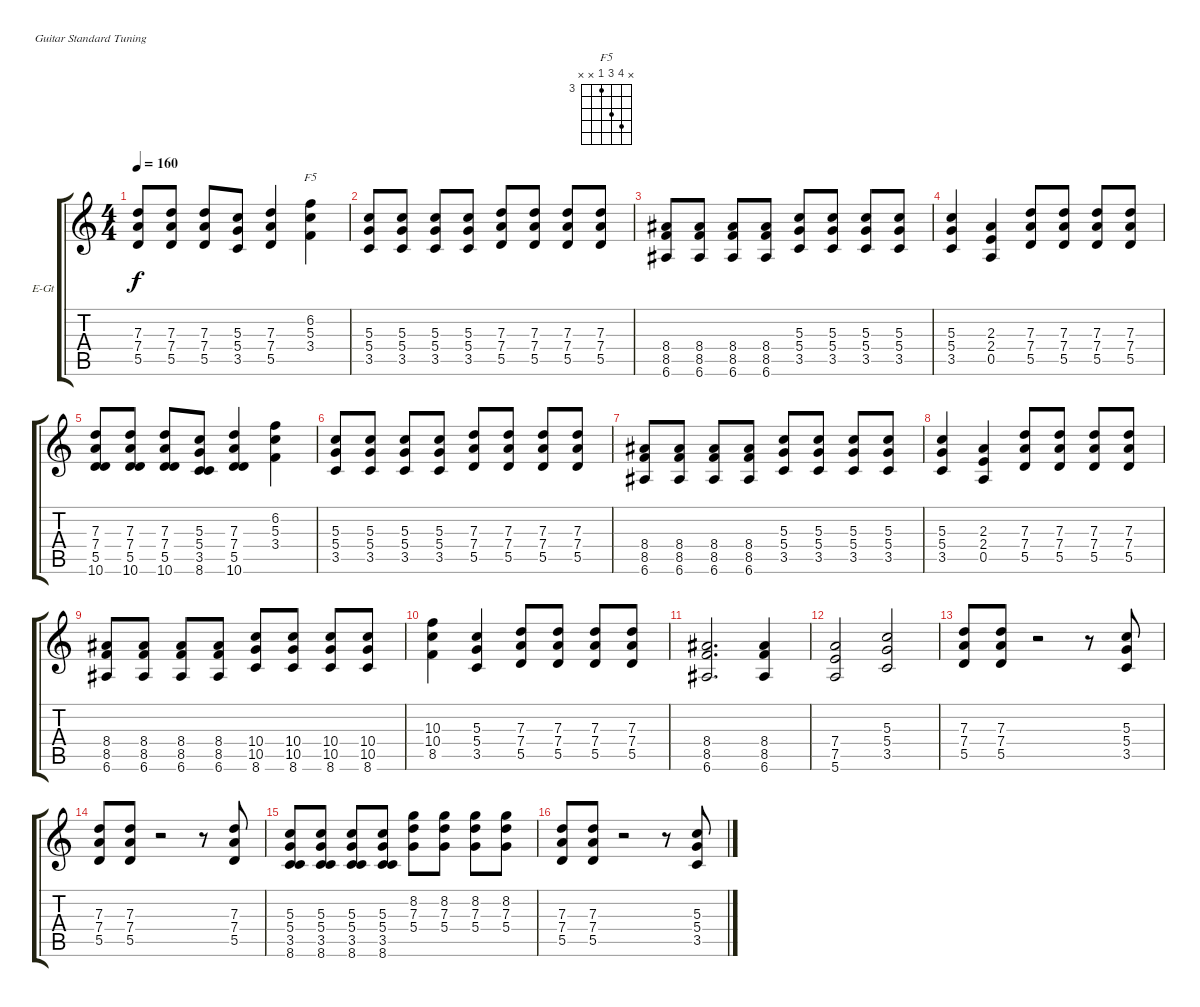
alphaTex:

\defaultSystemsLayout 4
\bracketExtendMode groupsimilarinstruments
\firstSystemTrackNameOrientation horizontal
\otherSystemsTrackNameOrientation horizontal
\track ("Electric Guitar (Drive)" "E-Gt") {instrument overdrivenguitar}
\staff {score tabs}
\tuning (E4 B3 G3 D3 A2 E2)
\chord ("F5" x 6 5 3 x x) {firstfret 3}
\ts (4 4)
\tempo 160
\clef g2
\ks c
(7.4 5.5 7.3).8{dy f} (7.4 5.5 7.3).8 (7.4 5.5 7.3).8 (5.4 3.5 5.3).8 (7.4 5.5 7.3).4 (5.3 3.4 6.2).4{ch "F5"} |
(5.4 3.5 5.3).8 (5.4 3.5 5.3).8 (5.4 3.5 5.3).8 (5.4 3.5 5.3).8 (7.4 5.5 7.3).8 (7.4 5.5 7.3).8 (7.4 5.5 7.3).8 (7.4 5.5 7.3).8 |
(8.4 8.5 6.6).8 (8.4 8.5 6.6).8 (8.4 8.5 6.6).8 (8.4 8.5 6.6).8 (5.4 3.5 5.3).8 (5.4 3.5 5.3).8 (5.4 3.5 5.3).8 (5.4 3.5 5.3).8 |
(5.4 3.5 5.3).4 (2.4 0.5 2.3).4 (7.4 5.5 7.3).8 (7.4 5.5 7.3).8 (7.4 5.5 7.3).8 (7.4 5.5 7.3).8 |
(7.4 5.5 10.6 7.3).8 (7.4 5.5 10.6 7.3).8 (7.4 5.5 10.6 7.3).8 (5.4 3.5 8.6 5.3).8 (7.4 5.5 10.6 7.3).4 (5.3 3.4 6.2).4 |
(5.4 3.5 5.3).8 (5.4 3.5 5.3).8 (5.4 3.5 5.3).8 (5.4 3.5 5.3).8 (7.4 5.5 7.3).8 (7.4 5.5 7.3).8 (7.4 5.5 7.3).8 (7.4 5.5 7.3).8 |
(8.4 8.5 6.6).8 (8.4 8.5 6.6).8 (8.4 8.5 6.6).8 (8.4 8.5 6.6).8 (5.4 3.5 5.3).8 (5.4 3.5 5.3).8 (5.4 3.5 5.3).8 (5.4 3.5 5.3).8 |
(5.4 3.5 5.3).4 (2.4 0.5 2.3).4 (7.4 5.5 7.3).8 (7.4 5.5 7.3).8 (7.4 5.5 7.3).8 (7.4 5.5 7.3).8 |
(8.4 8.5 6.6).8 (8.4 8.5 6.6).8 (8.4 8.5 6.6).8 (8.4 8.5 6.6).8 (10.4 10.5 8.6).8 (10.4 10.5 8.6).8 (10.4 10.5 8.6).8 (10.4 10.5 8.6).8 |
(10.3 10.4 8.5).4 (5.4 3.5 5.3).4 (7.4 5.5 7.3).8 (7.4 5.5 7.3).8 (7.4 5.5 7.3).8 (7.4 5.5 7.3).8 |
(8.4 8.5 6.6).2{d} (8.4 8.5 6.6).4 |
(7.4 7.5 5.6).2 (5.4 3.5 5.3).2 |
(7.4 5.5 7.3).8 (7.4 5.5 7.3).8 r.2 r.8 (5.4 3.5 5.3).8 |
(7.4 5.5 7.3).8 (7.4 5.5 7.3).8 r.2 r.8 (7.4 5.5 7.3).8 |
(5.4 3.5 8.6 5.3).8 (5.4 3.5 8.6 5.3).8 (5.4 3.5 8.6 5.3).8 (5.4 3.5 8.6 5.3).8 (7.3 5.4 8.2).8 (7.3 5.4 8.2).8 (7.3 5.4 8.2).8 (7.3 5.4 8.2).8 |
(7.4 5.5 7.3).8 (7.4 5.5 7.3).8 r.2 r.8 (5.4 3.5 5.3).8
